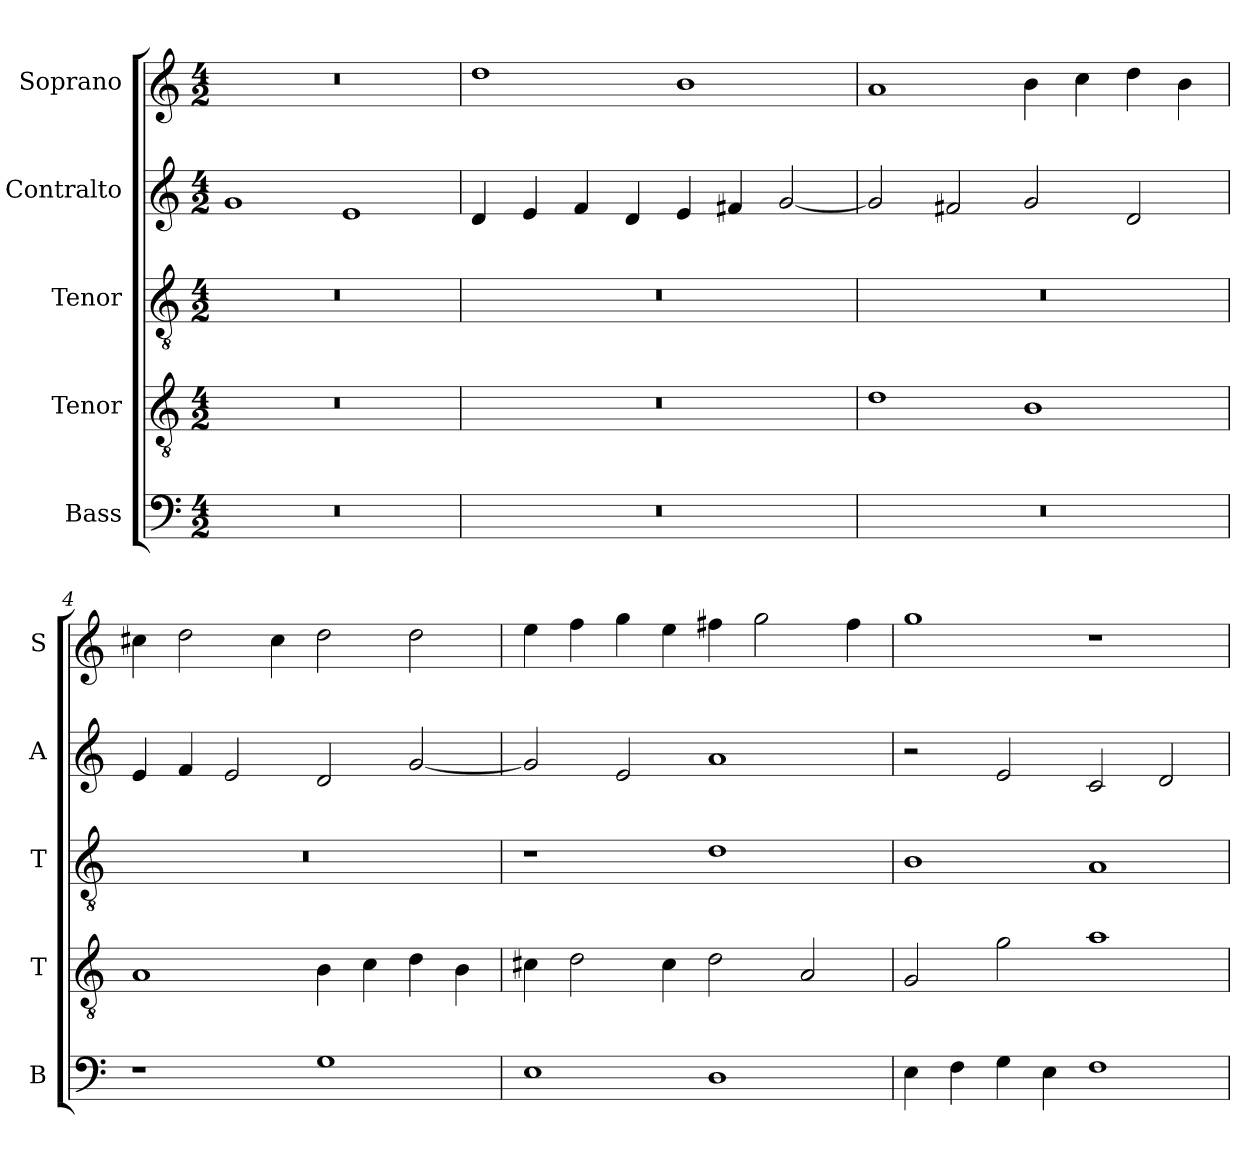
**kern	**kern	**kern	**kern	**kern
*part5	*part4	*part3	*part2	*part1
*staff5	*staff4	*staff3	*staff2	*staff1
*I"Bass	*I"Tenor	*I"Tenor	*I"Contralto	*I"Soprano
*I'B	*I'T	*I'T	*I'A	*I'S
*clefF4	*clefGv2	*clefGv2	*clefG2	*clefG2
*k[]	*k[]	*k[]	*k[]	*k[]
*G:mix	*G:mix	*G:mix	*G:mix	*G:mix
*M4/2	*M4/2	*M4/2	*M4/2	*M4/2
=1	=1	=1	=1	=1
0r	0r	0r	1g	0r
.	.	.	1e	.
=2	=2	=2	=2	=2
0r	0r	0r	4d	1dd
.	.	.	4e	.
.	.	.	4f	.
.	.	.	4d	.
.	.	.	4e	1b
.	.	.	4f#X	.
.	.	.	[2g	.
=3	=3	=3	=3	=3
0r	1d	0r	2g]	1a
.	.	.	2f#X	.
.	1B	.	2g	4b
.	.	.	.	4cc
.	.	.	2d	4dd
.	.	.	.	4b
=4	=4	=4	=4	=4
1r	1A	0r	4e	4cc#X
.	.	.	4f	2dd
.	.	.	2e	.
.	.	.	.	4cc#
1G	4B	.	2d	2dd
.	4c	.	.	.
.	4d	.	[2g	2dd
.	4B	.	.	.
=5	=5	=5	=5	=5
1E	4c#X	1r	2g]	4ee
.	2d	.	.	4ff
.	.	.	2e	4gg
.	4c#	.	.	4ee
1D	2d	1d	1a	4ff#X
.	.	.	.	2gg
.	2A	.	.	.
.	.	.	.	4ff#
=6	=6	=6	=6	=6
4E	2G	1B	2r	1gg
4F	.	.	.	.
4G	2g	.	2e	.
4E	.	.	.	.
1F	1a	1A	2c	1r
.	.	.	2d	.
=	=	=	=	=
*-	*-	*-	*-	*-
